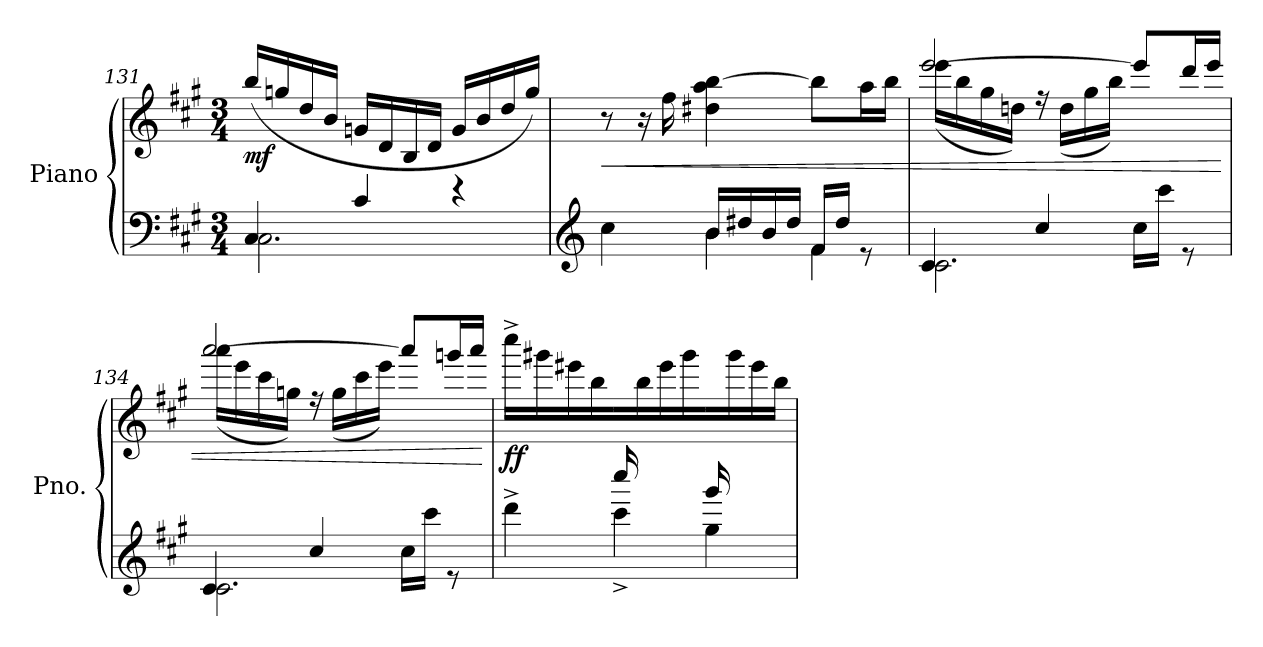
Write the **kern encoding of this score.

**kern	**kern	**dynam
*part1	*part1	*part1
*staff2	*staff1	*staff1/2
*I"Piano	*	*
*I'Pno.	*	*
*clefF4	*clefG2	*
*k[f#c#g#]	*k[f#c#g#]	*
*M3/4	*M3/4	*
=131	=131	=131
*^	*	*
!	!	!	!LO:DY:b
4C#/	2.C#\	(16bb/LL	mf
.	.	16ggn/	.
.	.	16dd/	.
.	.	16b/JJ	.
4c#/	.	16gn/LL	.
.	.	16d/	.
.	.	16B/	.
.	.	16d/JJ	.
4r	.	16g/LL	.
.	.	16b/	.
.	.	16dd/	.
.	.	16gg/JJ)	.
=132	=132	=132	=132
*clefG2	*	*	*
!	!	!	!LO:HP:b
4rddyy	4cc#\	8r	<
.	.	16r	.
.	.	16ff#\	.
16b/LL	4b\	4dd#X\ 4aa\ [4bb\	.
16dd#X/	.	.	.
16b/	.	.	.
16dd#/JJ	.	.	.
16f#/LL	4f#\	8bb\L]	.
16dd#/JJ	.	.	.
8re	.	16aa\L	.
.	.	16bb\JJ	.
=133	=133	=133	=133
*	*	*^	*
4c#/	2.c#\	[2eee/	(16eee\LL	.
.	.	.	16bb\	.
.	.	.	16gg#\	.
.	.	.	16ddni\JJ)	.
4cc#/	.	.	16rff	.
.	.	.	(16dd\LL	.
.	.	.	16gg#\	.
.	.	.	16bb\JJ)	.
16cc#\LL	.	8eee/L]	4rffyy	.
16ccc#\JJ	.	.	.	.
8re	.	16ddd/L	.	.
.	.	16eee/JJ	.	.
!!LO:LB:g=z	!!
=134	=134	=134	=134	=134
4c#/	2.c#\	[2aaa/	(16aaa\LL	.
.	.	.	16eee\	.
.	.	.	16ccc#\	.
.	.	.	16ggn\JJ)	.
4cc#/	.	.	16rff	.
.	.	.	(16gg\LL	.
.	.	.	16ccc#\	.
.	.	.	16eee\JJ)	.
16cc#\LL	.	8aaa/L]	4rffyy	.
16ccc#\JJ	.	.	.	.
8re	.	16gggn/L	.	.
.	.	16aaa/JJ	.	.
*v	*v	*	*	*
*	*v	*v	*
.	.	[
=135	=135	=135
*	*MM150	*
*^	*	*
!	!	!	!LO:DY:b
4ryy	4ddd^\	16cccc#^\LL	ff
.	.	16ggg#X\	.
*	*	*MM180	*
.	.	16eee#X\	.
.	.	16bb\JJ	.
*	*	*MM200	*
16cccc#/LL	4ccc#^\	16ryy	.
8.ryy	.	16bb\	.
.	.	16eee#\	.
.	.	16ggg#\JJ	.
16ggg#/LL	4gg#\	16ryy	.
8.ryy	.	16ggg#\	.
.	.	16eee#\	.
.	.	16bb\JJ	.
*v	*v	*	*
=	=	=
*-	*-	*-
